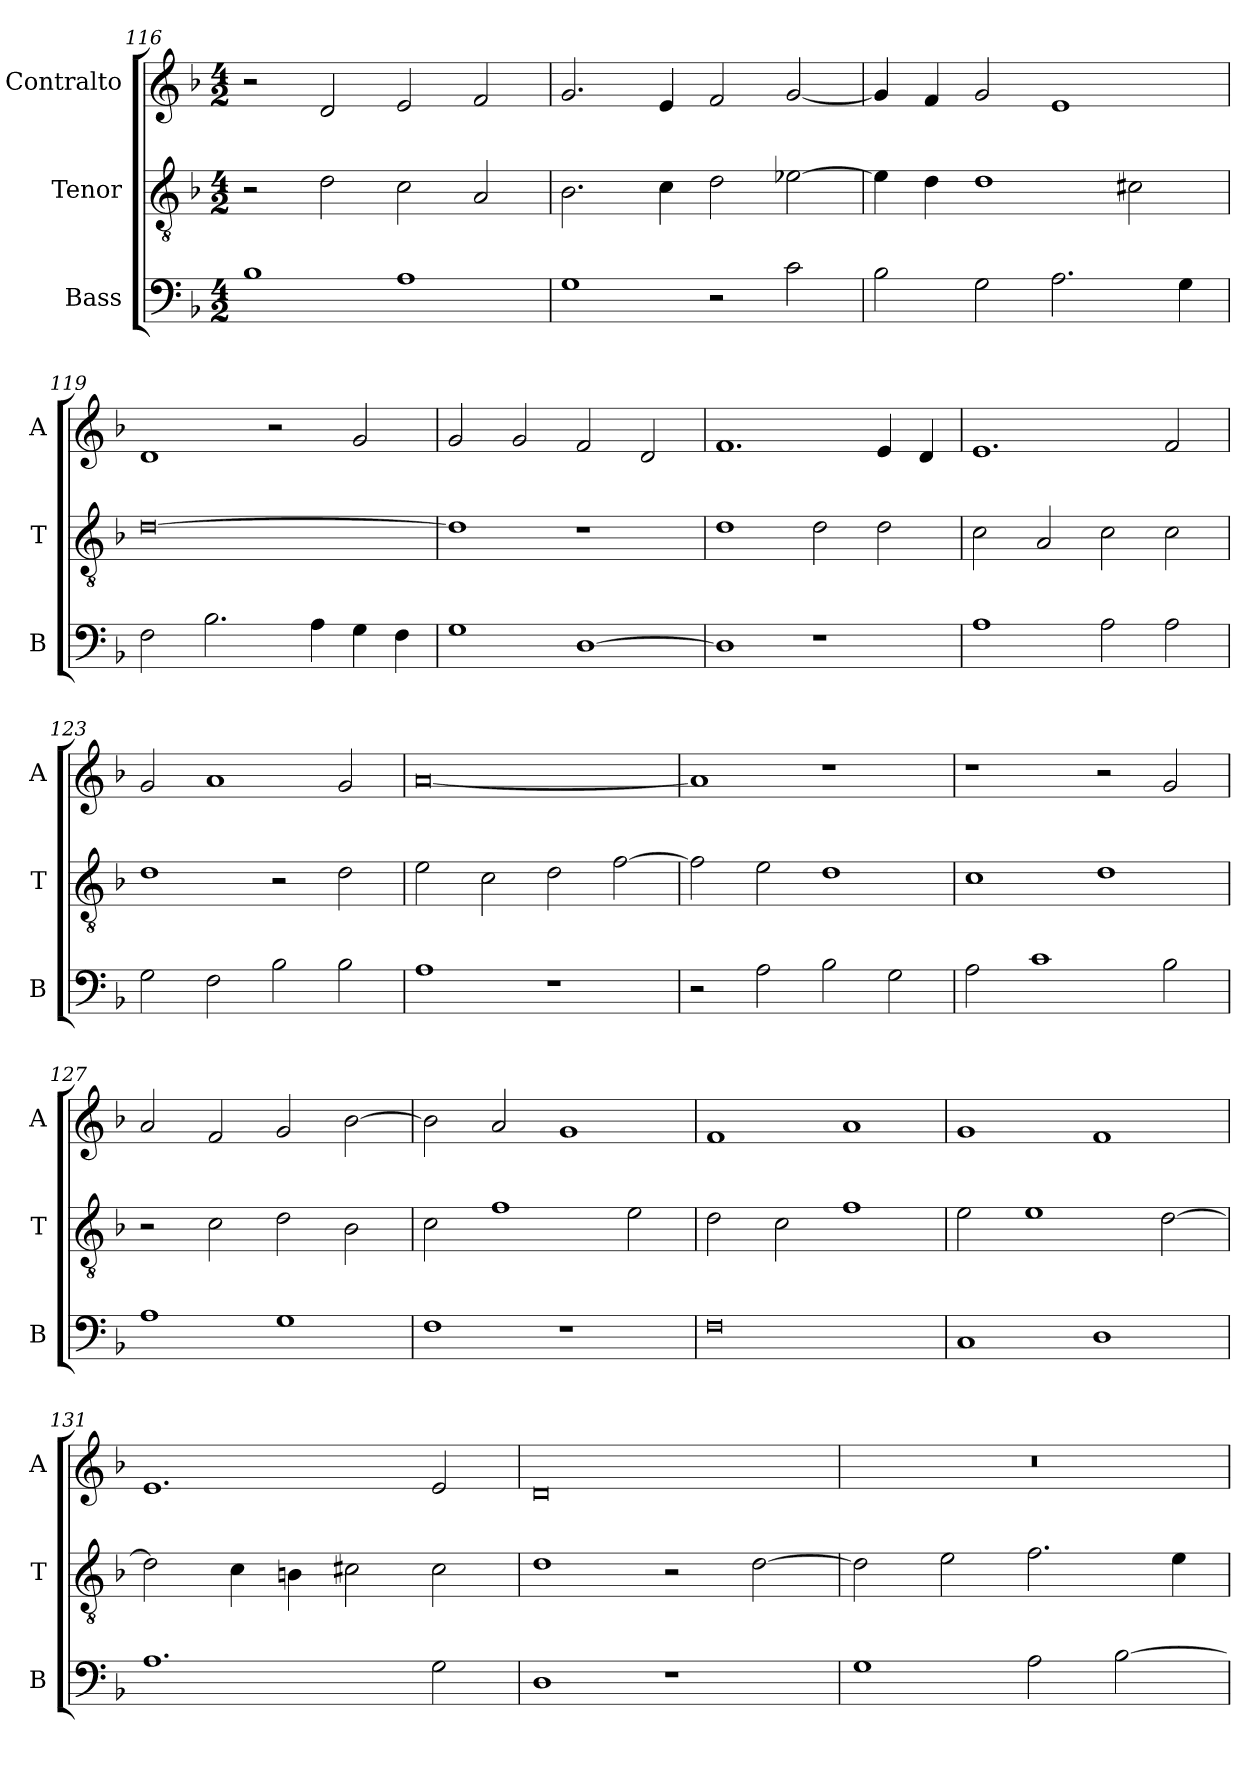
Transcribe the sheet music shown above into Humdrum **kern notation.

**kern	**kern	**kern
*part3	*part2	*part1
*staff3	*staff2	*staff1
*I"Bass	*I"Tenor	*I"Contralto
*I'B	*I'T	*I'A
*clefF4	*clefGv2	*clefG2
*k[b-]	*k[b-]	*k[b-]
*G:dor	*G:dor	*G:dor
*M4/2	*M4/2	*M4/2
=116	=116	=116
1B-	2r	2r
.	2d	2d
1A	2c	2e
.	2A	2f
=117	=117	=117
1G	2.B-	2.g
.	4c	4e
2r	2d	2f
2c	[2e-X	[2g
=118	=118	=118
2B-	4e-]	4g]
.	4d	4f
2G	1d	2g
2.A	.	1e
.	2c#X	.
4G	.	.
=119	=119	=119
2F	[0d	1d
2.B-	.	.
.	.	2r
4A	.	.
4G	.	2g
4F	.	.
=120	=120	=120
1G	1d]	2g
.	.	2g
[1D	1r	2f
.	.	2d
=121	=121	=121
1D]	1d	1.f
1r	2d	.
.	2d	4e
.	.	4d
=122	=122	=122
1A	2c	1.e
.	2A	.
2A	2c	.
2A	2c	2f
=123	=123	=123
2G	1d	2g
2F	.	1a
2B-	2r	.
2B-	2d	2g
=124	=124	=124
1A	2e	[0a
.	2c	.
1r	2d	.
.	[2f	.
=125	=125	=125
2r	2f]	1a]
2A	2e	.
2B-	1d	1r
2G	.	.
=126	=126	=126
2A	1c	1r
1c	.	.
.	1d	2r
2B-	.	2g
=127	=127	=127
1A	2r	2a
.	2c	2f
1G	2d	2g
.	2B-	[2b-
=128	=128	=128
1F	2c	2b-]
.	1f	2a
1r	.	1g
.	2e	.
=129	=129	=129
0F	2d	1f
.	2c	.
.	1f	1a
=130	=130	=130
1C	2e	1g
.	1e	.
1D	.	1f
.	[2d	.
=131	=131	=131
1.A	2d]	1.e
.	4c	.
.	4Bn	.
.	2c#X	.
2G	2c#	2e
=132	=132	=132
1D	1d	0d
1r	2r	.
.	[2d	.
=133	=133	=133
1G	2d]	0r
.	2e	.
2A	2.f	.
[2B-	.	.
.	4e	.
=	=	=
*-	*-	*-
